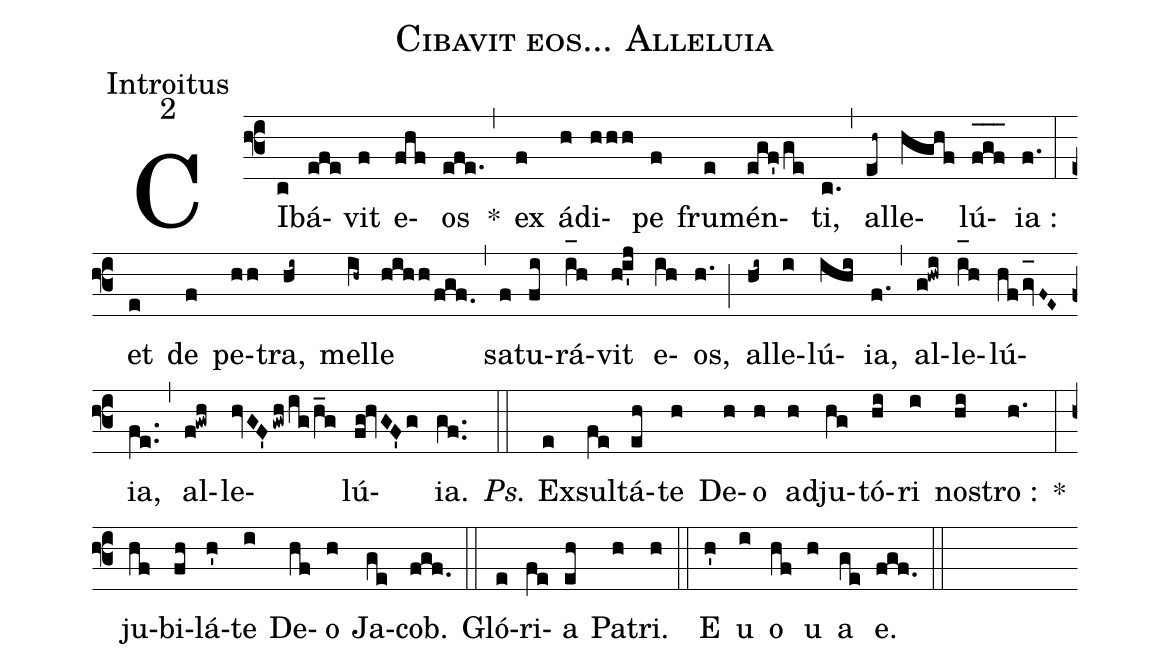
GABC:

name:Cibavit eos... Alleluia;
office-part:Introitus;
mode:2;
%%
(f3) CI(c)bá(efe)vit(f) e(fhf)os(efe.) <clear>*(,) ex(f) á(h)di(hhh)pe(f) fru(e)mén(egf'/ge)ti,(c.) (,) al(eh~)le(hghf)lú(f_[oh:h]g_[oh:h]f_[oh:h]){ia} :(f.) (:) et(e) de(f) pe(hh)tra,(hi~) mel(ih~)le(hihh/fgf.) (,) sa(f)tu(fi)rá(i_[oh:h]h)vit(hi'j) e(ih)os,(h.) (;) al(hi~)le(i)lú(ihi){ia},(f.) (,) al(g!hwi)le(i_[oh:h]h)lú(hfgv_[oh:h]F~E~){ia},(fe..) (,) al(f!gwh)le(hvGF'gwh/ig/h_g)lú(fg!hvGF'g){ia}.(gf..) (::) <i>Ps.</i> Ex(e)sul(fe)tá(eh)te(h) De(h)o(h) ad(h)ju(hg)tó(hi)ri(i) no(hi)stro :(h.) *(:) ju(hf)bi(fh)lá(h')te(i) De(hf)o(h) Ja(ge)cob.(fgf.) (::) Gló(e)ri(fe)a(eh) Pa(h)tri.(h) (::) <eu>E(h') u(i) o(hf) u(h) a(ge) e.</eu>(fgf.) (::)
